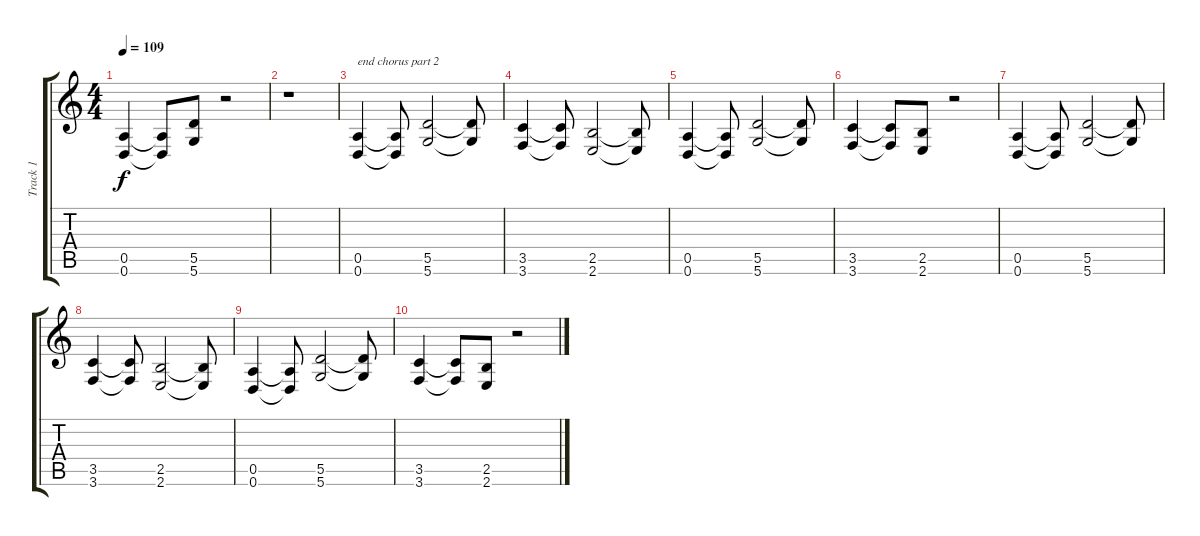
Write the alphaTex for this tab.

\track ("Track 1" "Track 1") {instrument distortionguitar}
\staff {score tabs}
\tuning (E4 B3 G3 D3 A2 D2) {hide}
\ts (4 4)
\tempo 109
\clef g2
\ks c
(0.5 0.6).4{dy f} (0.5{t} 0.6{t}).8 (5.5 5.6).8 r.2 |
r.1 |
(0.5 0.6).4{txt "end chorus part 2"} (0.5{t} 0.6{t}).8 (5.5 5.6).2 (5.5{t} 5.6{t}).8 |
(3.5 3.6).4 (3.5{t} 3.6{t}).8 (2.5 2.6).2 (2.5{t} 2.6{t}).8 |
(0.5 0.6).4 (0.5{t} 0.6{t}).8 (5.5 5.6).2 (5.5{t} 5.6{t}).8 |
(3.5 3.6).4 (3.5{t} 3.6{t}).8 (2.5 2.6).8 r.2 |
(0.5 0.6).4 (0.5{t} 0.6{t}).8 (5.5 5.6).2 (5.5{t} 5.6{t}).8 |
(3.5 3.6).4 (3.5{t} 3.6{t}).8 (2.5 2.6).2 (2.5{t} 2.6{t}).8 |
(0.5 0.6).4 (0.5{t} 0.6{t}).8 (5.5 5.6).2 (5.5{t} 5.6{t}).8 |
(3.5 3.6).4 (3.5{t} 3.6{t}).8 (2.5 2.6).8 r.2
